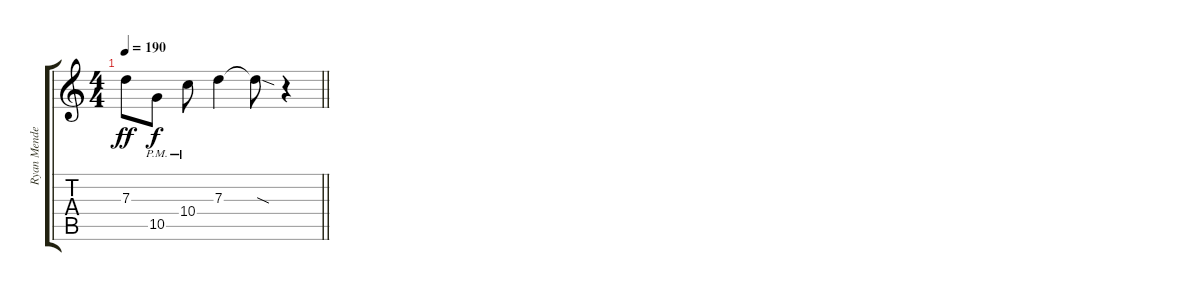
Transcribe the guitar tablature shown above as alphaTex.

\track ("Ryan Mendez" "Ryan Mende") {instrument electricguitarclean}
\staff {score tabs}
\tuning (E4 B3 G3 D3 A2 E2) {hide}
\ts (4 4)
\tempo 190
\clef g2
\barLineRight lightlight
\ks c
7.3.8{dy ff} 10.5{pm}.8{dy f} 10.4{pm}.8 7.3.4 7.3{sod t}.8 r.4
